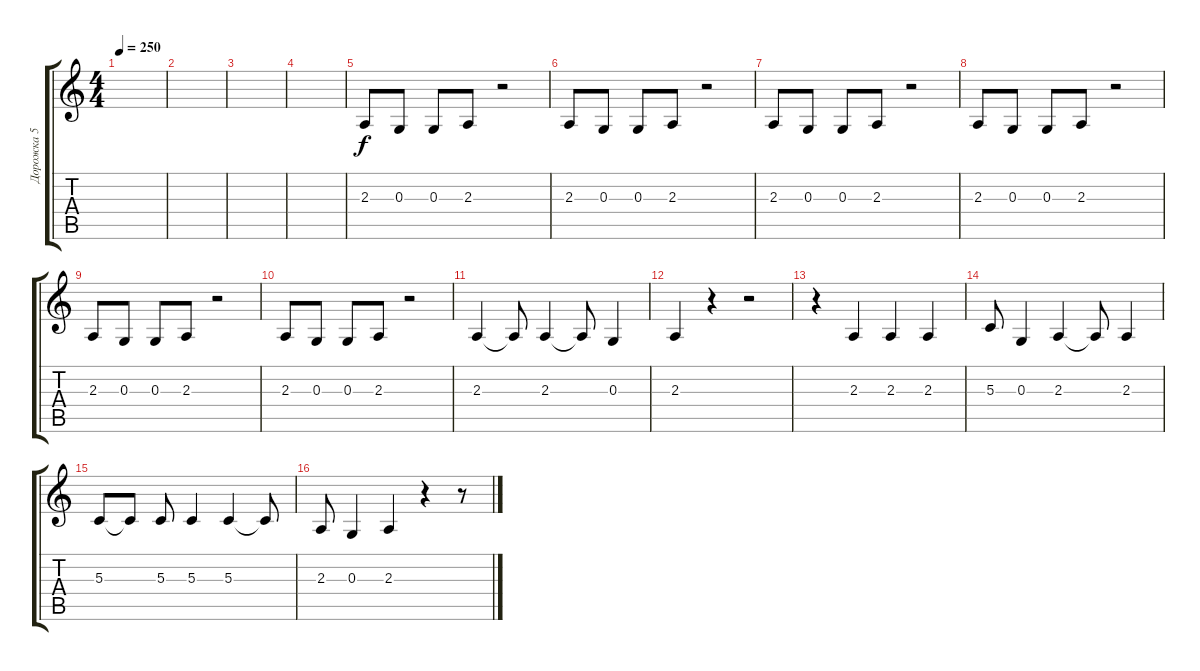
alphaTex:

\track ("Дорожка 5" "Дорожка 5") {instrument tenorsax}
\staff {score tabs}
\tuning (E4 B3 G3 D3 A2 E2) {hide}
\ts (4 4)
\tempo 250
\clef g2
\ks c
|
|
|
|
2.3.8 0.3.8 0.3.8 2.3.8 r.2 |
2.3.8 0.3.8 0.3.8 2.3.8 r.2 |
2.3.8 0.3.8 0.3.8 2.3.8 r.2 |
2.3.8 0.3.8 0.3.8 2.3.8 r.2 |
2.3.8 0.3.8 0.3.8 2.3.8 r.2 |
2.3.8 0.3.8 0.3.8 2.3.8 r.2 |
2.3.4 2.3{t}.8 2.3.4 2.3{t}.8 0.3.4 |
2.3.4 r.4 r.2 |
r.4 2.3.4 2.3.4 2.3.4 |
5.3.8 0.3.4 2.3.4 2.3{t}.8 2.3.4 |
5.3.8 5.3{t}.8 5.3.8 5.3.4 5.3.4 5.3{t}.8 |
2.3.8 0.3.4 2.3.4 r.4 r.8
